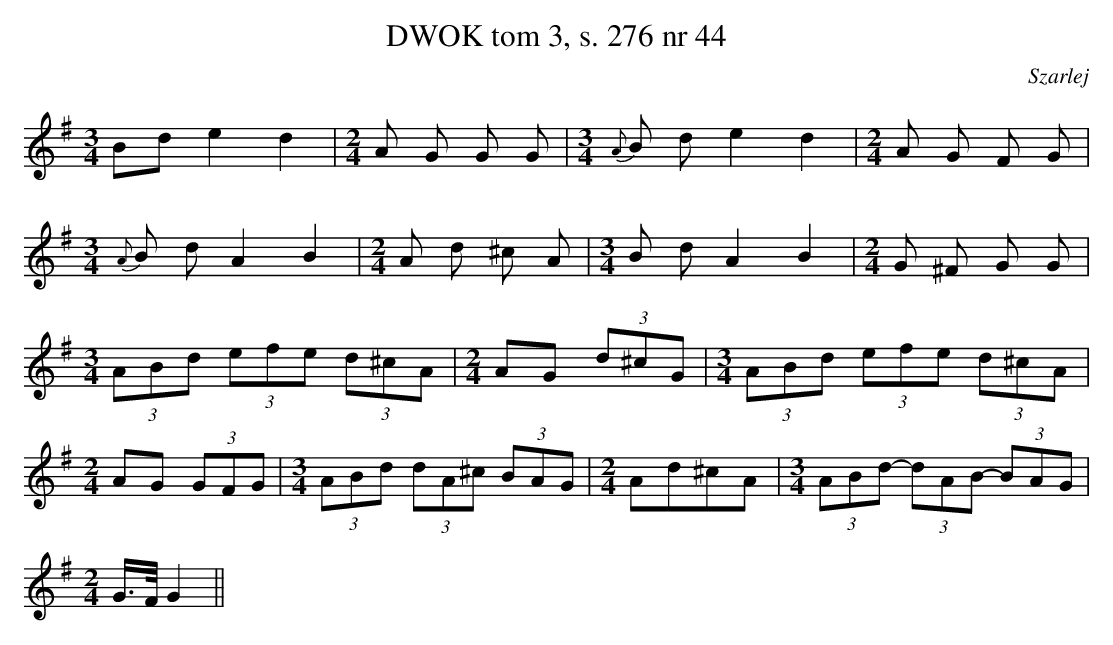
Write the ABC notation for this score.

X:1
T: DWOK tom 3, s. 276 nr 44
O: Szarlej
L: 1/16
M: 3/4
K: G
B2d2 e4 d4 |[M:2/4] A2 G2 G2 G2 |[M:3/4] {A}B2 d2 e4 d4 |[M:2/4] A2 G2 F2 G2 |
[M:3/4]
{A}B2 d2 A4 B4 |[M:2/4] A2 d2 ^c2 A2 |[M:3/4] B2 d2 A4 B4 |[M:2/4] G2 ^F2 G2 G2 |
[M:3/4]
(3A2B2d2 (3e2f2e2 (3d2^c2A2 |[M:2/4] A2G2 (3d2^c2G2 |[M:3/4] (3A2B2d2 (3e2f2e2 (3d2^c2A2 |
[M:2/4]
A2G2 (3G2F2G2 |[M:3/4] (3A2B2d2 (3d2A2^c2 (3B2A2G2 |[M:2/4] A2d2^c2A2 |[M:3/4] (3A2B2d2- (3d2A2B2- (3B2A2G2 |
[M:2/4]G3/F/ G4 ||
